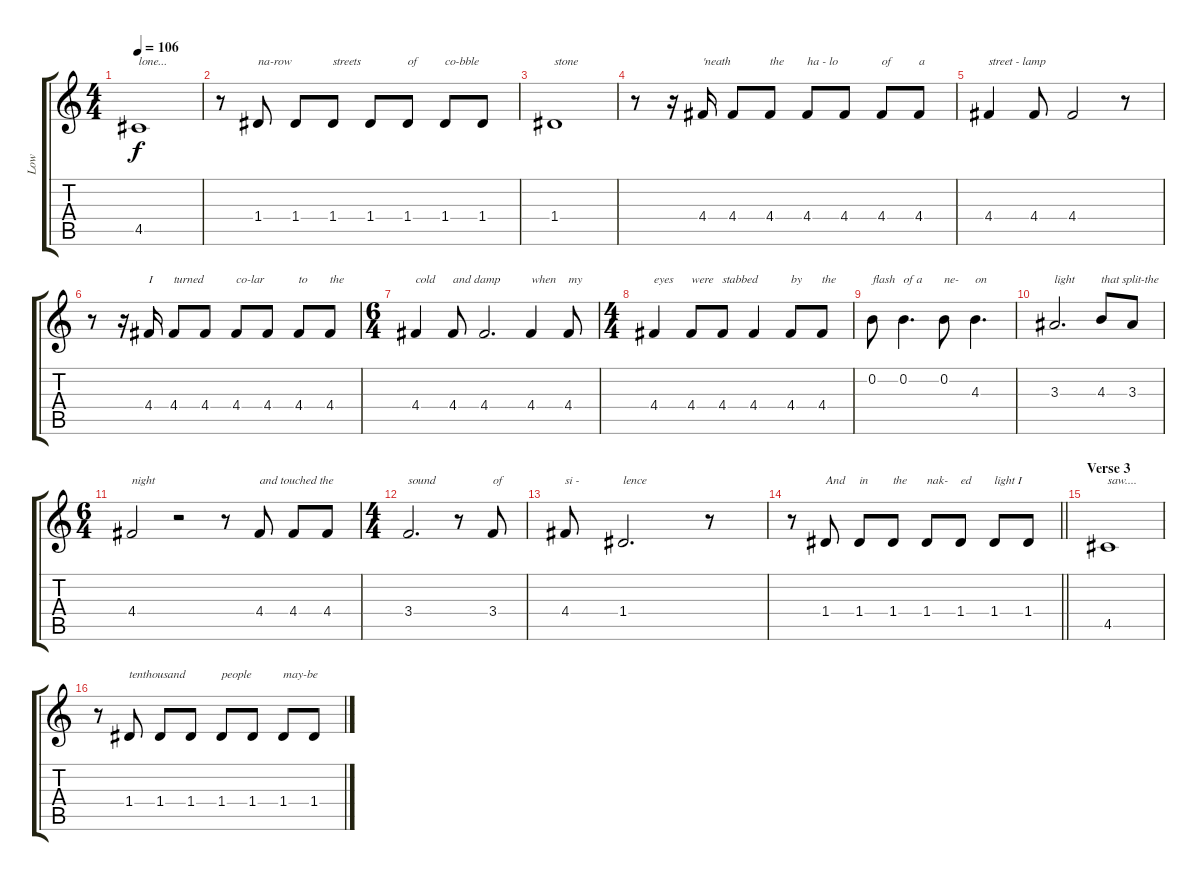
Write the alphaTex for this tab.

\track ("Low" "Low") {instrument acousticguitarsteel}
\staff {score tabs}
\tuning (E4 B3 G3 D3 A2 E2) {hide}
\ts (4 4)
\tempo 106
\clef g2
\ks c
4.5.1{txt "lone..." dy f} |
r.8 1.4.8{txt "na-row"} 1.4.8 1.4.8{txt "streets  "} 1.4.8 1.4.8{txt "of"} 1.4.8{txt "co-bble"} 1.4.8 |
1.4.1{txt "stone"} |
r.8 r.16 4.4.16{txt "'neath"} 4.4.8 4.4.8{txt "the"} 4.4.8{txt "ha - lo"} 4.4.8 4.4.8{txt "of  "} 4.4.8{txt "a"} |
4.4.4{txt "street - lamp"} 4.4.8 4.4.2 r.8 |
r.8 r.16 4.4.16{txt "I"} 4.4.8{txt "turned"} 4.4.8 4.4.8{txt "co-lar"} 4.4.8 4.4.8{txt "to"} 4.4.8{txt "the"} |
\ts (6 4)
4.4.4{txt "cold"} 4.4.8{txt "and damp"} 4.4.2{d} 4.4.4{txt "when"} 4.4.8{txt "my"} |
\ts (4 4)
4.4.4{txt "eyes"} 4.4.8{txt "were"} 4.4.8{txt "stabbed"} 4.4.4 4.4.8{txt "by"} 4.4.8{txt "the"} |
0.2.8{txt "flash"} 0.2.4{d txt "of a"} 0.2.8{txt "ne-"} 4.3.4{d txt "on"} |
3.3.2{d txt "light"} 4.3.8{txt "that split-the"} 3.3.8 |
\ts (6 4)
4.4.2{txt "night"} r.2 r.8 4.4.8{txt "and touched the"} 4.4.8 4.4.8 |
\ts (4 4)
3.4.2{d txt "sound"} r.8 3.4.8{txt "of"} |
4.4.8{txt "si -"} 1.4.2{d txt "lence"} r.8 |
\barLineRight lightlight
r.8 1.4.8{txt "And"} 1.4.8{txt "in"} 1.4.8{txt "the"} 1.4.8{txt "nak-"} 1.4.8{txt "ed"} 1.4.8{txt "light I"} 1.4.8{txt " "} |
\section ("" "Verse 3")
4.5.1{txt "saw...."} |
r.8 1.4.8{txt "tenthousand"} 1.4.8 1.4.8 1.4.8{txt "people"} 1.4.8 1.4.8{txt "may-be"} 1.4.8
